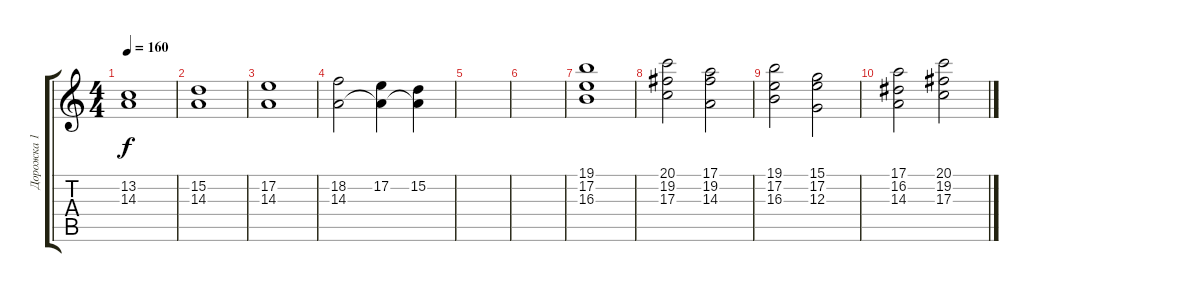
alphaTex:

\track ("Дорожка 1" "Дорожка 1") {instrument pad7halo}
\staff {score tabs}
\tuning (E4 B3 G3 D3 A2 E2) {hide}
\ts (4 4)
\tempo 160
\clef g2
\ks c
(13.2 14.3).1{dy f} |
(15.2 14.3).1 |
(17.2 14.3).1 |
(18.2 14.3).2 (17.2 14.3{t}).4 (15.2 14.3{t}).4 |
|
|
(19.1 17.2 16.3).1 |
(20.1 19.2 17.3).2 (17.1 19.2 14.3).2 |
(19.1 17.2 16.3).2 (15.1 17.2 12.3).2 |
(17.1 16.2 14.3).2 (20.1 19.2 17.3).2
